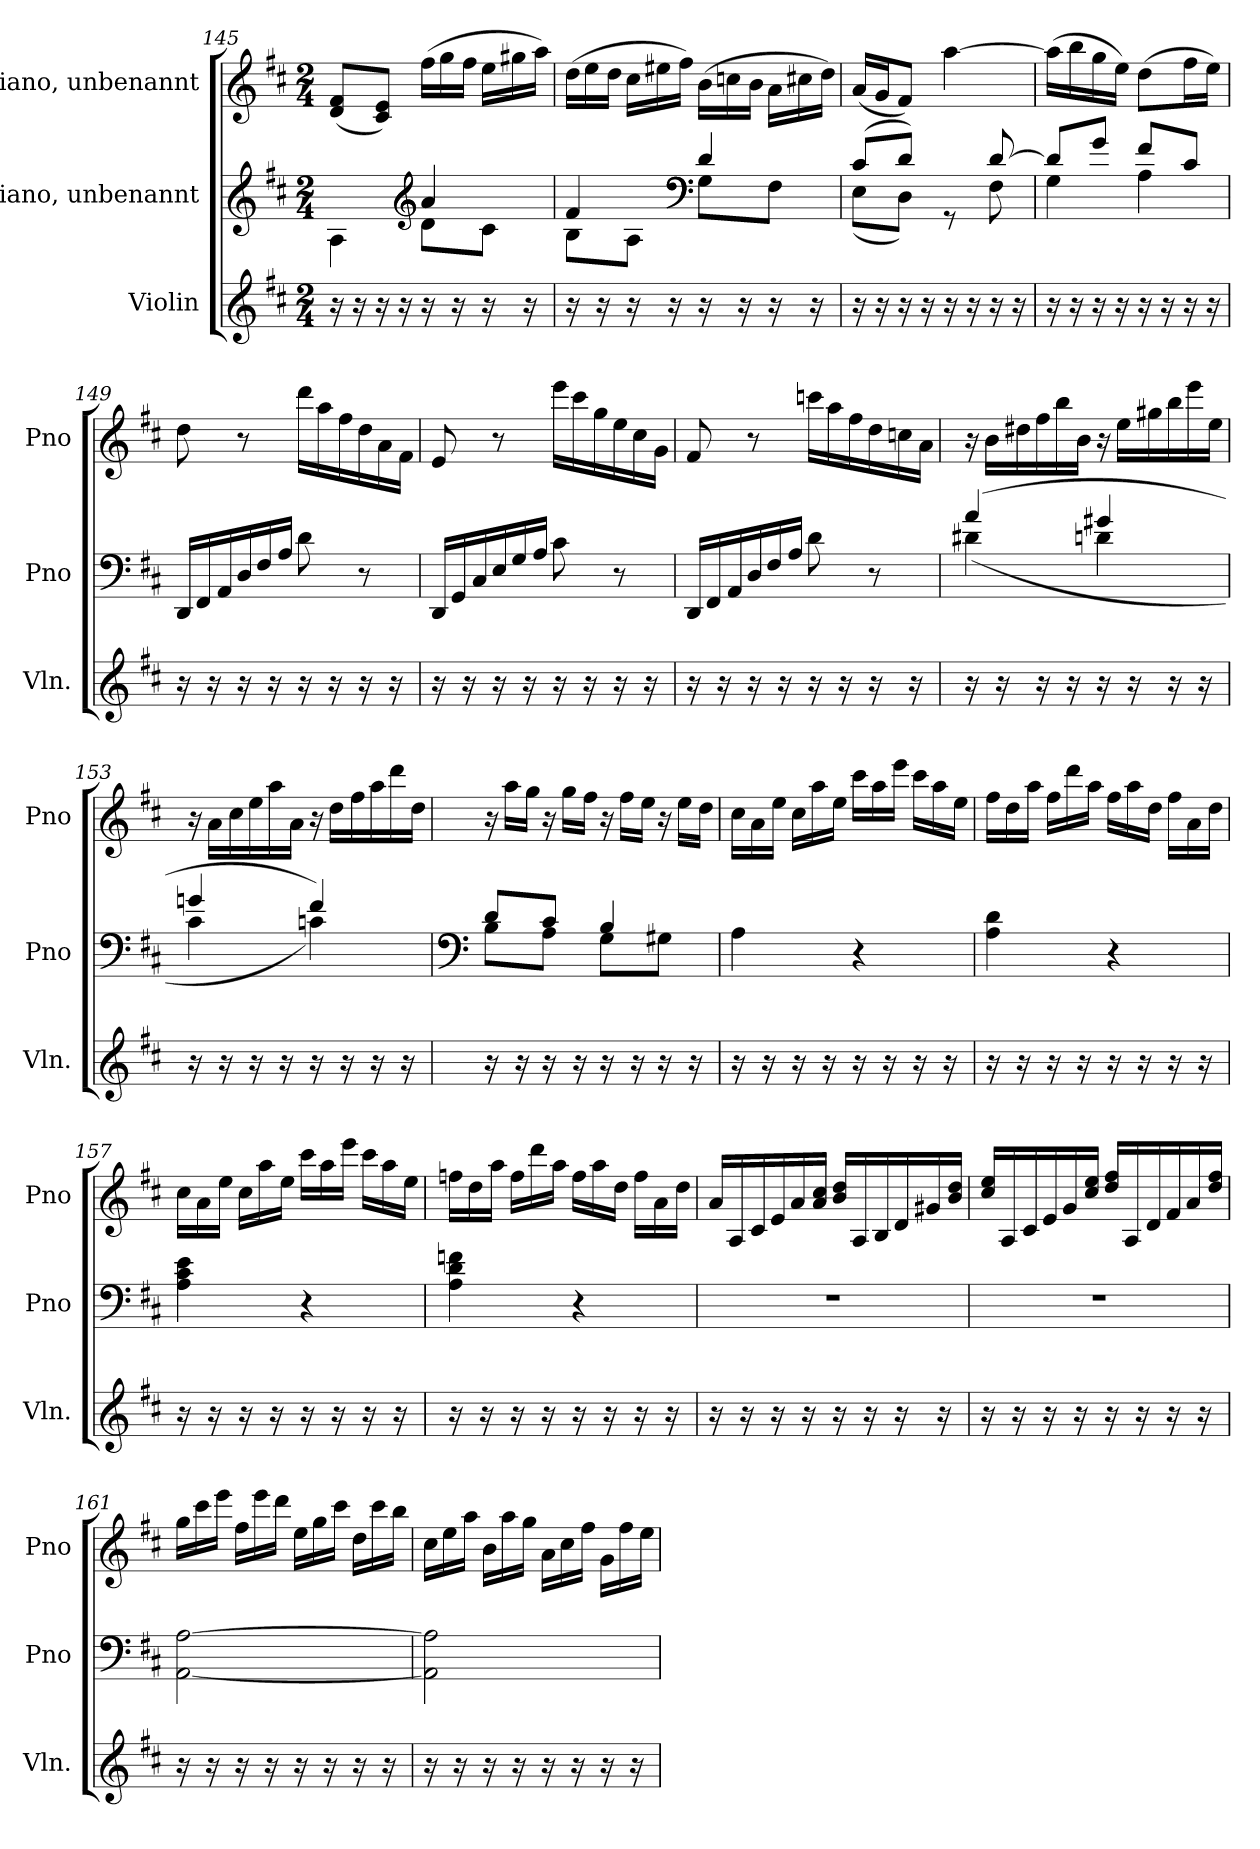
**kern	**kern	**kern
*part3	*part2	*part1
*staff3	*staff2	*staff1
*I"Violin	*I"Piano, unbenannt	*I"Piano, unbenannt
*I'Vln.	*I'Pno	*I'Pno
*clefG2	*clefG2	*clefG2
*k[f#c#]	*k[f#c#]	*k[f#c#]
*M2/4	*M2/4	*M2/4
=145	=145	=145
*	*^	*
16r	4A\	4ryy	(<8d/ 8f#/L
16r	.	.	.
16r	.	.	8c#/ 8e/J)
16r	.	.	.
*	*clefG2	*	*
*	*	*	*Xtuplet
16r	4a/	8d\L	(<24ff#\LL
.	.	.	24gg\
16r	.	.	.
.	.	.	24ff#\JJ
16r	.	8c#\J	24ee\LL
.	.	.	24gg#X\
16r	.	.	.
.	.	.	24aa\JJ)
=146	=146	=146	=146
16r	4f#/	8B\L	(>24dd\LL
.	.	.	24ee\
16r	.	.	.
.	.	.	24dd\JJ
16r	.	8A\J	24cc#\LL
.	.	.	24ee#X\
16r	.	.	.
.	.	.	24ff#\JJ)
*	*clefF4	*	*
16r	4d/	8G\L	(>24b\LL
.	.	.	24ccn\
16r	.	.	.
.	.	.	24b\JJ
16r	.	8F#\J	24a\LL
.	.	.	24cc#X\
16r	.	.	.
.	.	.	24dd\JJ)
!!LO:PB:g=z
=147	=147	=147	=147
16r	(>8c#/L	(<8E\L	(<16a/LL
16r	.	.	16g/J
16r	8d/J)	8D\J)	8f#/J)
16r	.	.	.
16r	8rGG	8ryy	[4aa\
16r	.	.	.
16r	[8d/	8F#\	.
16r	.	.	.
=148	=148	=148	=148
16r	8d/L]	4G\	(>16aa\LL]
16r	.	.	16bb\
16r	8g/J	.	16gg\
16r	.	.	16ee\JJ)
16r	8f#/L	4A\	(>8dd\L
16r	.	.	.
16r	8c#/J	.	16ff#\L
16r	.	.	16ee\JJ)
*	*v	*v	*
=149	=149	=149
*	*Xtuplet	*
16r	24DD/LL	8dd\
.	24FF#/	.
16r	.	.
.	24AA/	.
16r	24D/	8r
.	24F#/	.
16r	.	.
.	24A/JJ	.
16r	8d\	24ddd\LL
.	.	24aa\
16r	.	.
.	.	24ff#\
16r	8r	24dd\
.	.	24a\
16r	.	.
.	.	24f#\JJ
!!LO:LB:g=z
=150	=150	=150
16r	24DD/LL	8e/
.	24GG/	.
16r	.	.
.	24C#/	.
16r	24E/	8r
.	24G/	.
16r	.	.
.	24A/JJ	.
16r	8c#\	24eee\LL
.	.	24ccc#\
16r	.	.
.	.	24gg\
16r	8r	24ee\
.	.	24cc#\
16r	.	.
.	.	24g\JJ
=151	=151	=151
16r	24DD/LL	8f#/
.	24FF#/	.
16r	.	.
.	24AA/	.
16r	24D/	8r
.	24F#/	.
16r	.	.
.	24A/JJ	.
16r	8d\	24cccn\LL
.	.	24aa\
16r	.	.
.	.	24ff#\
16r	8r	24dd\
.	.	24ccn\
16r	.	.
.	.	24a\JJ
!!LO:LB:g=z
=152	=152	=152
*	*^	*
16r	(>4a/	(<4d#X\	24r
.	.	.	24b\LL
16r	.	.	.
.	.	.	24dd#X\
16r	.	.	24ff#\
.	.	.	24bb\
16r	.	.	.
.	.	.	24b\JJ
16r	4g#X/	4dn\	24r
.	.	.	24ee\LL
16r	.	.	.
.	.	.	24gg#X\
16r	.	.	24bb\
.	.	.	24eee\
16r	.	.	.
.	.	.	24ee\JJ
=153	=153	=153	=153
16r	4gn/	4c#\	24r
.	.	.	24a\LL
16r	.	.	.
.	.	.	24cc#\
16r	.	.	24ee\
.	.	.	24aa\
16r	.	.	.
.	.	.	24a\JJ
16r	4f#/)	4cn\)	24r
.	.	.	24dd\LL
16r	.	.	.
.	.	.	24ff#\
16r	.	.	24aa\
.	.	.	24ddd\
16r	.	.	.
.	.	.	24dd\JJ
=154	=154	=154	=154
*	*clefF4	*	*
16r	8d/L	8B\L	24r
.	.	.	24aa\LL
16r	.	.	.
.	.	.	24gg\JJ
16r	8c#/J	8A\J	24r
.	.	.	24gg\LL
16r	.	.	.
.	.	.	24ff#\JJ
16r	4B/	8G\L	24r
.	.	.	24ff#\LL
16r	.	.	.
.	.	.	24ee\JJ
16r	.	8G#X\J	24r
.	.	.	24ee\LL
16r	.	.	.
.	.	.	24dd\JJ
*	*v	*v	*
!!LO:PB:g=z
=155	=155	=155
16r	4A\	24cc#\LL
.	.	24a\
16r	.	.
.	.	24ee\JJ
16r	.	24cc#\LL
.	.	24aa\
16r	.	.
.	.	24ee\JJ
16r	4r	24ccc#\LL
.	.	24aa\
16r	.	.
.	.	24eee\JJ
16r	.	24ccc#\LL
.	.	24aa\
16r	.	.
.	.	24ee\JJ
=156	=156	=156
16r	4A\ 4d\	24ff#\LL
.	.	24dd\
16r	.	.
.	.	24aa\JJ
16r	.	24ff#\LL
.	.	24ddd\
16r	.	.
.	.	24aa\JJ
16r	4r	24ff#\LL
.	.	24aa\
16r	.	.
.	.	24dd\JJ
16r	.	24ff#\LL
.	.	24a\
16r	.	.
.	.	24dd\JJ
=157	=157	=157
16r	4A\ 4c#\ 4e\	24cc#\LL
.	.	24a\
16r	.	.
.	.	24ee\JJ
16r	.	24cc#\LL
.	.	24aa\
16r	.	.
.	.	24ee\JJ
16r	4r	24ccc#\LL
.	.	24aa\
16r	.	.
.	.	24eee\JJ
16r	.	24ccc#\LL
.	.	24aa\
16r	.	.
.	.	24ee\JJ
!!LO:LB:g=z
=158	=158	=158
16r	4A\ 4d\ 4fn\	24ffn\LL
.	.	24dd\
16r	.	.
.	.	24aa\JJ
16r	.	24ff\LL
.	.	24ddd\
16r	.	.
.	.	24aa\JJ
16r	4r	24ff\LL
.	.	24aa\
16r	.	.
.	.	24dd\JJ
16r	.	24ff\LL
.	.	24a\
16r	.	.
.	.	24dd\JJ
=159	=159	=159
16r	2r	24a/LL
.	.	24A/
16r	.	.
.	.	24c#/
16r	.	24e/
.	.	24a/
16r	.	.
.	.	24a/ 24cc#/JJ
16r	.	24b/ 24dd/LL
.	.	24A/
16r	.	.
.	.	24B/
16r	.	24d/
.	.	24g#X/
16r	.	.
.	.	24b/ 24dd/JJ
=160	=160	=160
16r	2r	24cc#/ 24ee/LL
.	.	24A/
16r	.	.
.	.	24c#/
16r	.	24e/
.	.	24g/
16r	.	.
.	.	24cc#/ 24ee/JJ
16r	.	24dd/ 24ff#/LL
.	.	24A/
16r	.	.
.	.	24d/
16r	.	24f#/
.	.	24a/
16r	.	.
.	.	24dd/ 24ff#/JJ
!!LO:LB:g=z
=161	=161	=161
16r	[2AA\ [2A\	24gg\LL
.	.	24ccc#\
16r	.	.
.	.	24eee\JJ
16r	.	24ff#\LL
.	.	24eee\
16r	.	.
.	.	24ddd\JJ
16r	.	24ee\LL
.	.	24gg\
16r	.	.
.	.	24ccc#\JJ
16r	.	24dd\LL
.	.	24ccc#\
16r	.	.
.	.	24bb\JJ
=162	=162	=162
16r	2AA\] 2A\]	24cc#\LL
.	.	24ee\
16r	.	.
.	.	24aa\JJ
16r	.	24b\LL
.	.	24aa\
16r	.	.
.	.	24gg\JJ
16r	.	24a\LL
.	.	24cc#\
16r	.	.
.	.	24ff#\JJ
16r	.	24g\LL
.	.	24ff#\
16r	.	.
.	.	24ee\JJ
=	=	=
*-	*-	*-
